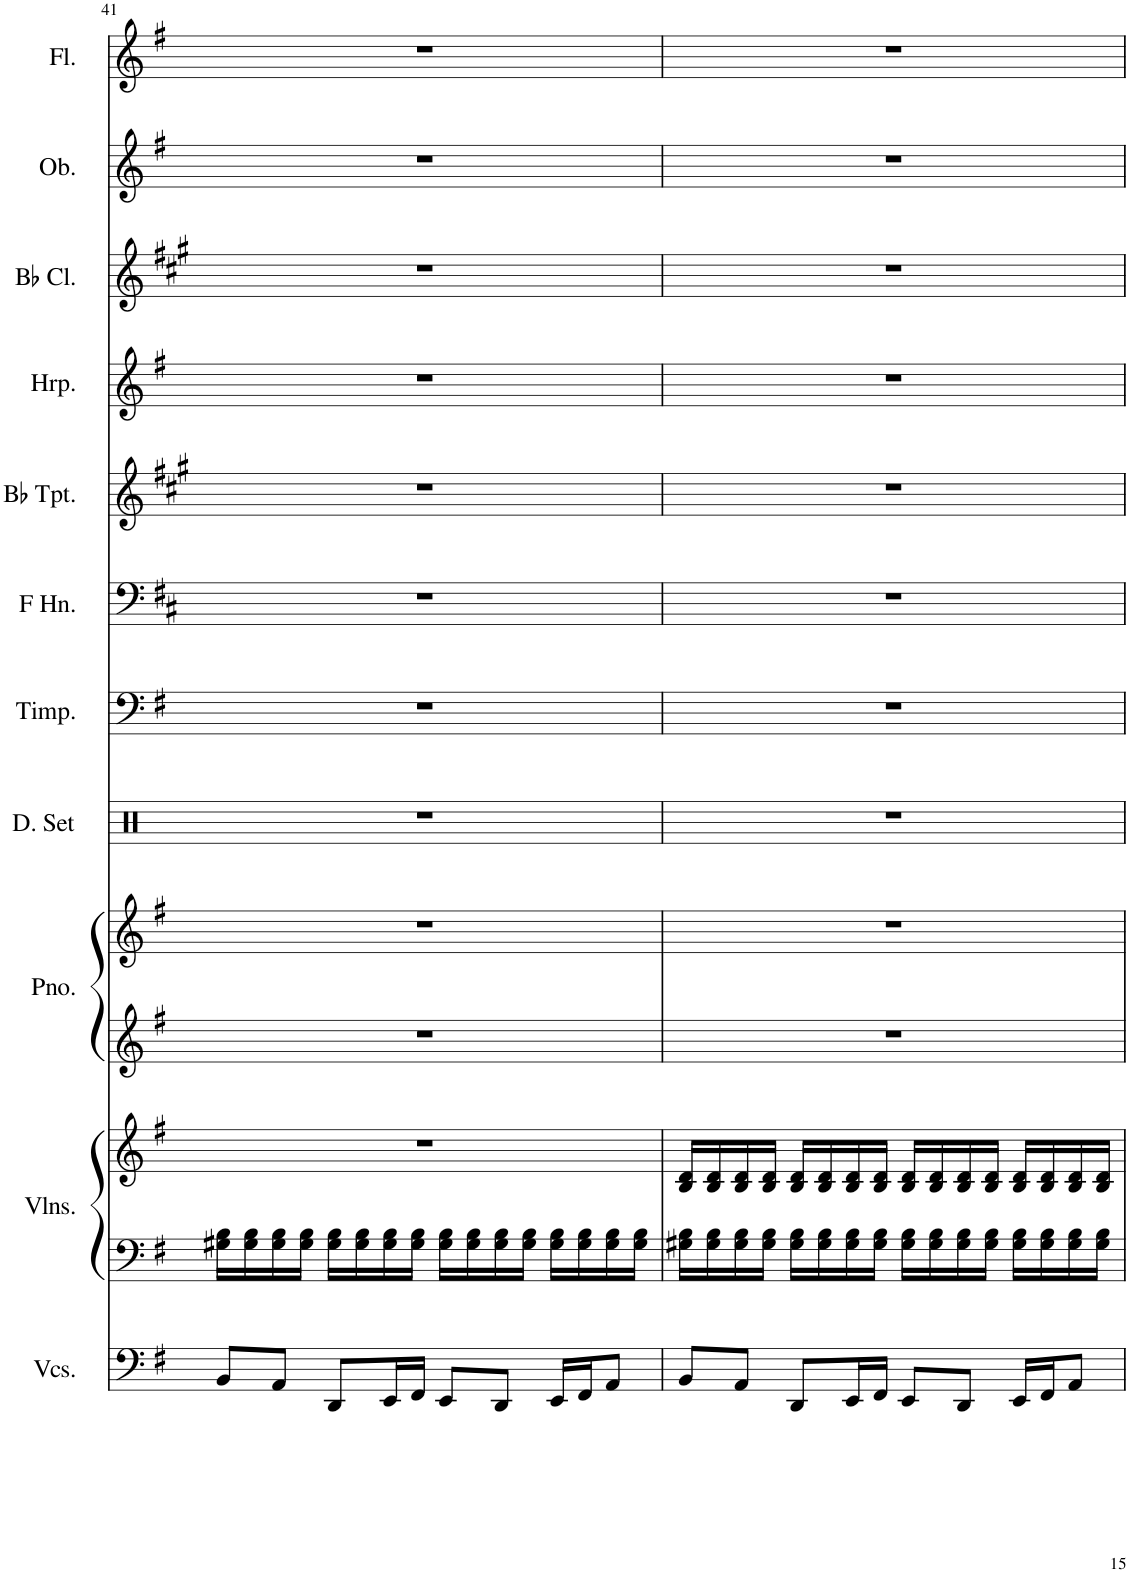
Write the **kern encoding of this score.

**kern	**kern	**kern	**kern	**kern	**kern	**kern	**kern	**kern	**kern	**kern	**kern	**kern
*part11	*part10	*part10	*part9	*part9	*part8	*part7	*part6	*part5	*part4	*part3	*part2	*part1
*staff13	*staff12	*staff11	*staff10	*staff9	*staff8	*staff7	*staff6	*staff5	*staff4	*staff3	*staff2	*staff1
*I"Violoncellos	*I"Violins	*	*I"Piano, Vl.I	*	*I"Drumset	*I"Timpani	*I"Horn in F	*I"Bb Trumpet	*I"Harp	*I"Bb Clarinet	*I"Oboe	*I"Flute
*I'Vcs.	*I'Vlns.	*	*I'Pno.	*	*I'D. Set	*I'Timp.	*	*I'Bb Tpt.	*I'Hrp.	*I'Bb Cl.	*I'Ob.	*I'Fl.
!!LO:PB:g=z
*clefF4	*clefF4	*clefG2	*clefG2	*clefG2	*clefX	*clefF4	*clefF4	*clefG2	*clefG2	*clefG2	*clefG2	*clefG2
*	*	*	*	*	*	*	*Trd4c7	*Trd1c2	*	*Trd1c2	*	*
*k[f#]	*k[f#]	*k[f#]	*k[f#]	*k[f#]	*k[]	*k[f#]	*k[f#c#]	*k[f#c#g#]	*k[f#]	*k[f#c#g#]	*k[f#]	*k[f#]
*M4/4	*M4/4	*M4/4	*M4/4	*M4/4	*M4/4	*M4/4	*M4/4	*M4/4	*M4/4	*M4/4	*M4/4	*M4/4
=41	=41	=41	=41	=41	=41	=41	=41	=41	=41	=41	=41	=41
8BB/L	16G#X\ 16B\LL	1r	1r	1r	1r	1r	1r	1r	1r	1r	1r	1r
.	16G#\ 16B\	.	.	.	.	.	.	.	.	.	.	.
8AA/J	16G#\ 16B\	.	.	.	.	.	.	.	.	.	.	.
.	16G#\ 16B\JJ	.	.	.	.	.	.	.	.	.	.	.
8DD/L	16G#\ 16B\LL	.	.	.	.	.	.	.	.	.	.	.
.	16G#\ 16B\	.	.	.	.	.	.	.	.	.	.	.
16EE/L	16G#\ 16B\	.	.	.	.	.	.	.	.	.	.	.
16FF#/JJ	16G#\ 16B\JJ	.	.	.	.	.	.	.	.	.	.	.
8EE/L	16G#\ 16B\LL	.	.	.	.	.	.	.	.	.	.	.
.	16G#\ 16B\	.	.	.	.	.	.	.	.	.	.	.
8DD/J	16G#\ 16B\	.	.	.	.	.	.	.	.	.	.	.
.	16G#\ 16B\JJ	.	.	.	.	.	.	.	.	.	.	.
16EE/LL	16G#\ 16B\LL	.	.	.	.	.	.	.	.	.	.	.
16FF#/J	16G#\ 16B\	.	.	.	.	.	.	.	.	.	.	.
8AA/J	16G#\ 16B\	.	.	.	.	.	.	.	.	.	.	.
.	16G#\ 16B\JJ	.	.	.	.	.	.	.	.	.	.	.
=42	=42	=42	=42	=42	=42	=42	=42	=42	=42	=42	=42	=42
8BB/L	16G#X\ 16B\LL	16B/ 16d/LL	1r	1r	1r	1r	1r	1r	1r	1r	1r	1r
.	16G#\ 16B\	16B/ 16d/	.	.	.	.	.	.	.	.	.	.
8AA/J	16G#\ 16B\	16B/ 16d/	.	.	.	.	.	.	.	.	.	.
.	16G#\ 16B\JJ	16B/ 16d/JJ	.	.	.	.	.	.	.	.	.	.
8DD/L	16G#\ 16B\LL	16B/ 16d/LL	.	.	.	.	.	.	.	.	.	.
.	16G#\ 16B\	16B/ 16d/	.	.	.	.	.	.	.	.	.	.
16EE/L	16G#\ 16B\	16B/ 16d/	.	.	.	.	.	.	.	.	.	.
16FF#/JJ	16G#\ 16B\JJ	16B/ 16d/JJ	.	.	.	.	.	.	.	.	.	.
8EE/L	16G#\ 16B\LL	16B/ 16d/LL	.	.	.	.	.	.	.	.	.	.
.	16G#\ 16B\	16B/ 16d/	.	.	.	.	.	.	.	.	.	.
8DD/J	16G#\ 16B\	16B/ 16d/	.	.	.	.	.	.	.	.	.	.
.	16G#\ 16B\JJ	16B/ 16d/JJ	.	.	.	.	.	.	.	.	.	.
16EE/LL	16G#\ 16B\LL	16B/ 16d/LL	.	.	.	.	.	.	.	.	.	.
16FF#/J	16G#\ 16B\	16B/ 16d/	.	.	.	.	.	.	.	.	.	.
8AA/J	16G#\ 16B\	16B/ 16d/	.	.	.	.	.	.	.	.	.	.
.	16G#\ 16B\JJ	16B/ 16d/JJ	.	.	.	.	.	.	.	.	.	.
=	=	=	=	=	=	=	=	=	=	=	=	=
*-	*-	*-	*-	*-	*-	*-	*-	*-	*-	*-	*-	*-
